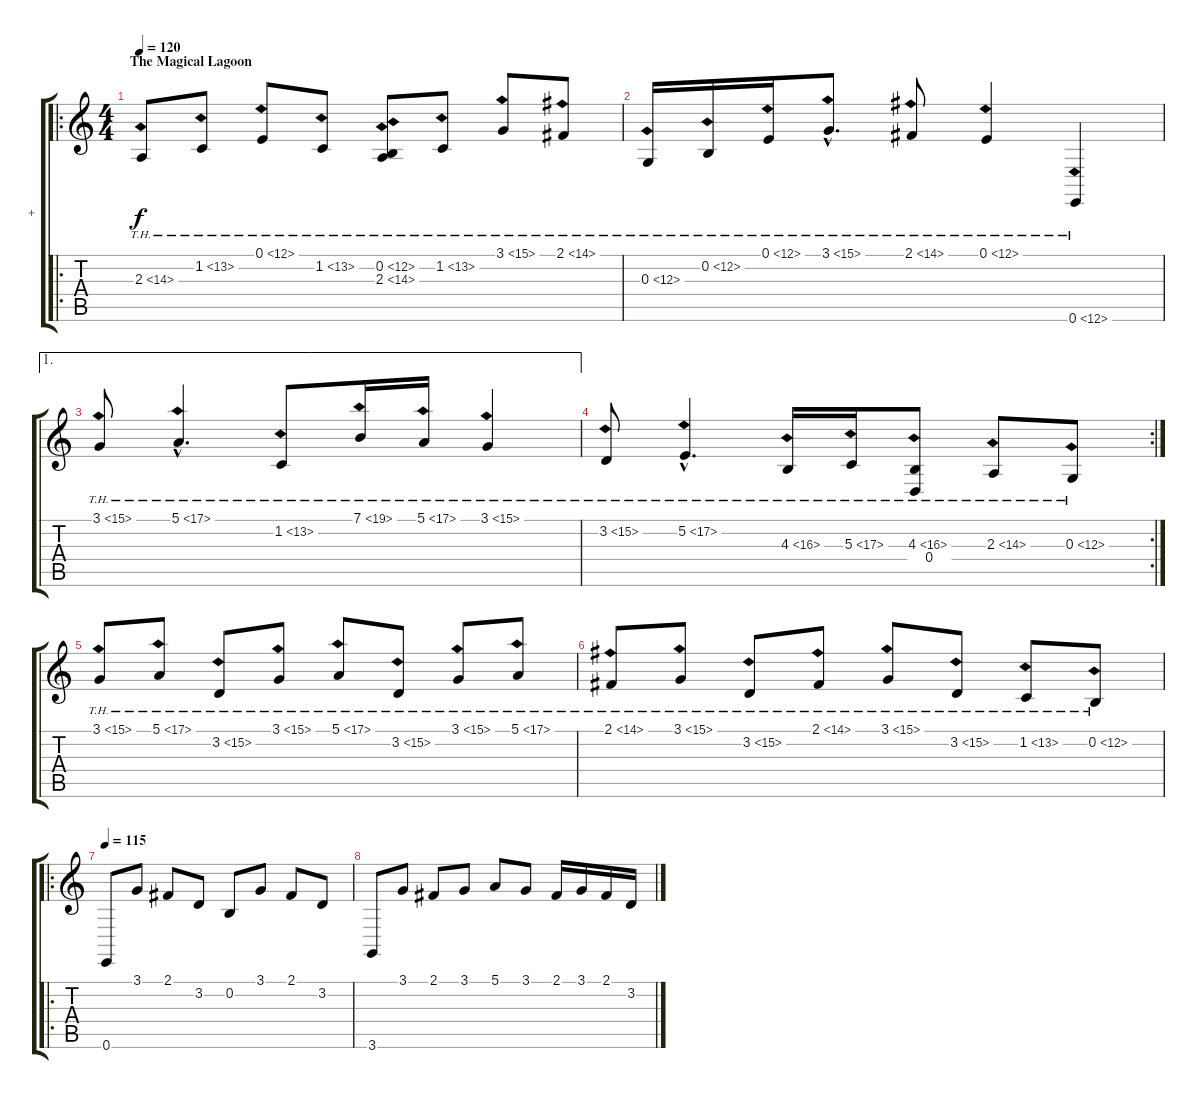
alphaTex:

\track ("+" "+") {instrument orchestralharp}
\staff {score tabs}
\tuning (E4 B3 G3 D3 A2 E2) {hide}
\ro
\ts (4 4)
\section ("" "The Magical Lagoon")
\tempo 120
\clef g2
\ks c
2.3{th 12}.8{dy f volume 10 balance 16 instrument acousticguitarnylon} 1.2{th 12}.8 0.1{th 12}.8 1.2{th 12}.8 (0.2{th 12} 2.3{th 12}).8 1.2{th 12}.8 3.1{th 12}.8 2.1{th 12}.8 |
0.3{th 12}.16 0.2{th 12}.16 0.1{th 12}.16 3.1{th 12 hac}.8{d} 2.1{th 12}.8 0.1{th 12}.4 0.6{th 12}.4 |
\ae 1
3.1{th 12}.8 5.1{th 12 hac}.4{d} 1.2{th 12}.8 7.1{th 12}.16 5.1{th 12}.16 3.1{th 12}.4 |
\rc 2
3.2{th 12}.8 5.2{th 12 hac}.4{d} 4.3{th 12}.16 5.3{th 12}.16 (4.3{th 12} 0.4).8 2.3{th 12}.8 0.3{th 12}.8 |
3.1{th 12}.8 5.1{th 12}.8 3.2{th 12}.8 3.1{th 12}.8 5.1{th 12}.8 3.2{th 12}.8 3.1{th 12}.8 5.1{th 12}.8 |
2.1{th 12}.8 3.1{th 12}.8 3.2{th 12}.8 2.1{th 12}.8 3.1{th 12}.8 3.2{th 12}.8 1.2{th 12}.8 0.2{th 12}.8 |
\ro
\tempo 115
0.6.8{balance 11 instrument orchestralharp} 3.1.8 2.1.8 3.2.8 0.2.8 3.1.8 2.1.8 3.2.8 |
3.6.8 3.1.8 2.1.8 3.1.8 5.1.8 3.1.8 2.1.16 3.1.16 2.1.16 3.2.16
